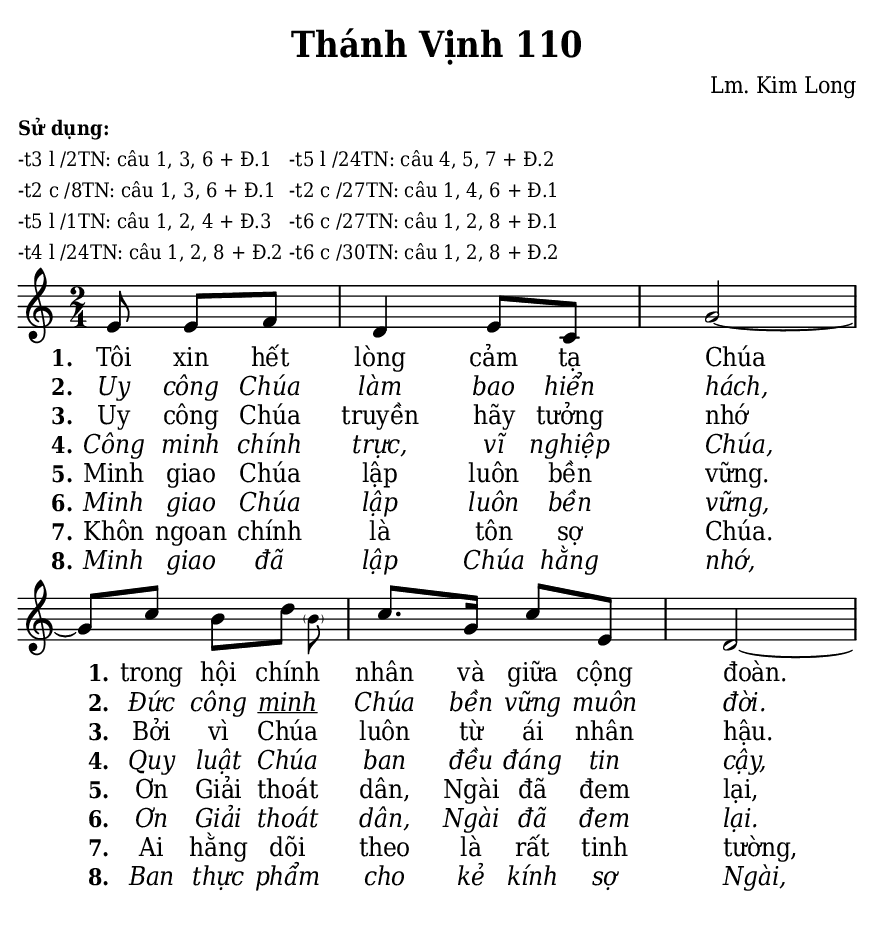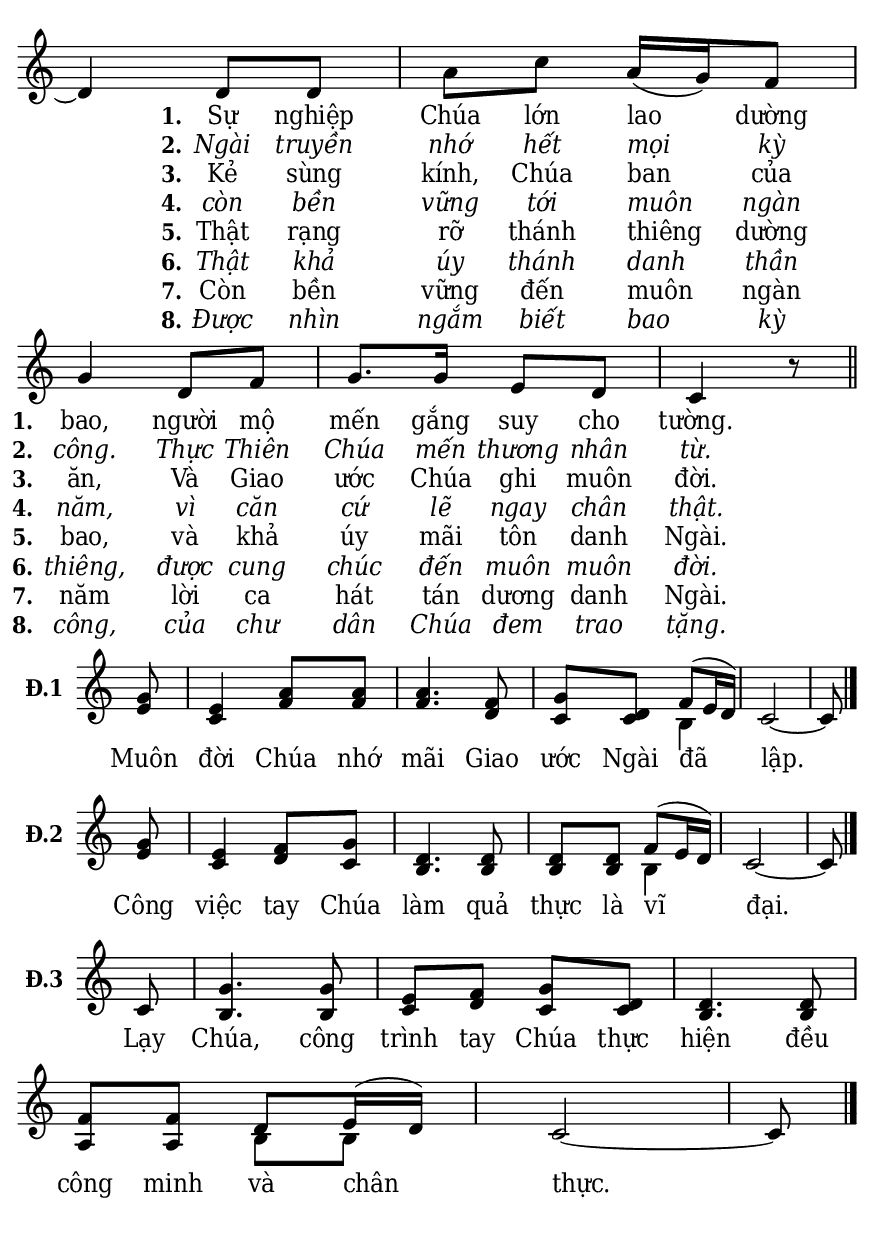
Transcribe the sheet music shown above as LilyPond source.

% Cài đặt chung
\version "2.22.1"
\include "english.ly"

\header {
  title = "Thánh Vịnh 110"
  composer = "Lm. Kim Long"
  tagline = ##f
}

% mã nguồn cho những chức năng chưa hỗ trợ trong phiên bản lilypond hiện tại
% cung cấp bởi cộng đồng lilypond khi gửi email đến lilypond-user@gnu.org
% in số phiên khúc trên mỗi dòng
#(define (add-grob-definition grob-name grob-entry)
     (set! all-grob-descriptions
           (cons ((@@ (lily) completize-grob-entry)
                  (cons grob-name grob-entry))
                 all-grob-descriptions)))

#(add-grob-definition
    'StanzaNumberSpanner
    `((direction . ,LEFT)
      (font-series . bold)
      (padding . 1.0)
      (side-axis . ,X)
      (stencil . ,ly:text-interface::print)
      (X-offset . ,ly:side-position-interface::x-aligned-side)
      (Y-extent . ,grob::always-Y-extent-from-stencil)
      (meta . ((class . Spanner)
               (interfaces . (font-interface
                              side-position-interface
                              stanza-number-interface
                              text-interface))))))

\layout {
    \context {
      \Global
      \grobdescriptions #all-grob-descriptions
    }
    \context {
      \Score
      \remove Stanza_number_align_engraver
      \consists
        #(lambda (context)
           (let ((texts '())
                 (syllables '()))
             (make-engraver
              (acknowledgers
               ((stanza-number-interface engraver grob source-engraver)
                  (set! texts (cons grob texts)))
               ((lyric-syllable-interface engraver grob source-engraver)
                  (set! syllables (cons grob syllables))))
              ((stop-translation-timestep engraver)
                 (for-each
                  (lambda (text)
                    (for-each
                     (lambda (syllable)
                       (ly:pointer-group-interface::add-grob
                        text
                        'side-support-elements
                        syllable))
                     syllables))
                  texts)
                 (set! syllables '())))))
    }
    \context {
      \Lyrics
      \remove Stanza_number_engraver
      \consists
        #(lambda (context)
           (let ((text #f)
                 (last-stanza #f))
             (make-engraver
              ((process-music engraver)
                 (let ((stanza (ly:context-property context 'stanza #f)))
                   (if (and stanza (not (equal? stanza last-stanza)))
                       (let ((column (ly:context-property context
'currentCommandColumn)))
                         (set! last-stanza stanza)
                         (if text
                             (ly:spanner-set-bound! text RIGHT column))
                         (set! text (ly:engraver-make-grob engraver
'StanzaNumberSpanner '()))
                         (ly:grob-set-property! text 'text stanza)
                         (ly:spanner-set-bound! text LEFT column)))))
              ((finalize engraver)
                 (if text
                     (let ((column (ly:context-property context
'currentCommandColumn)))
                       (ly:spanner-set-bound! text RIGHT column)))))))
      \override StanzaNumberSpanner.horizon-padding = 10000
    }
}

stanzaReminderOff =
  \temporary \override StanzaNumberSpanner.after-line-breaking =
     #(lambda (grob)
        ;; Can be replaced with (not (first-broken-spanner? grob)) in 2.23.
        (if (let ((siblings (ly:spanner-broken-into (ly:grob-original grob))))
              (and (pair? siblings)
                   (not (eq? grob (car siblings)))))
            (ly:grob-suicide! grob)))

stanzaReminderOn = \undo \stanzaReminderOff
% kết thúc mã nguồn

% Nhạc
nhacPhanMot = \relative c' {
  \key c \major
  \time 2/4
  \partial 4. e8 e f |
  d4 e8 c |
  g'2 ~ |
  g8 c b
  <<
    {
      \voiceOne
      \once \stemDown d
    }
    \new Voice = "splitpart" {
      \voiceTwo
      \once \override NoteColumn.force-hshift = #2
      \tweak font-size #-2
      \parenthesize
      b
    }
  >>
  \oneVoice
  c8. g16 c8 e, |
  d2 ~ |
  d4 d8 d |
  a'8 c a16 (g) f8 |
  g4 d8 f |
  g8. g16 e8 d |
  c4 r8 \bar "||"
}

nhacPhanHai = \relative c'' {
  \key c \major
  \time 2/4
  \partial 8
  <<
    {
      g8 |
      e4 a8 a |
      a4. f8 |
      g d
    }
    {
      e8 |
      c4 f8 f |
      f4. d8 |
      c c
    }
  >>
  <<
    {
      \voiceOne
      f8 (e16 d)
    }
    \new Voice = "splitpart" {
      \voiceTwo
      b4
    }
  >>
  \oneVoice
  c2 ~ |
  c8
  \bar "|."
}

nhacPhanBa = \relative c'' {
  \key c \major
  \time 2/4
  \partial 8
  <<
    {
      g8 |
      e4 f8 g |
      d4. d8 |
      d d
    }
    {
      e8 |
      c4 d8 c |
      b4. b8 |
      b b
    }
  >>
  <<
    {
      \voiceOne
      f'8 (e16 d)
    }
    \new Voice = "splitpart" {
      \voiceTwo
      b4
    }
  >>
  \oneVoice
  c2 ~ |
  c8
  \bar "|."
}

nhacPhanBon = \relative c' {
  \key c \major
  \time 2/4
  \partial 8 c8 |
  <<
    {
      g'4. g8 |
      e f g d |
      d4. d8 |
      f f
    }
    {
      b,4. b8 |
      c d c c |
      b4. b8 |
      a a
    }
  >>
  <<
    {
      \voiceOne
      d8 e16 (d)
    }
    \new Voice = "splitpart" {
      \voiceTwo
      b8 b
    }
  >>
  \oneVoice
  c2 ~ |
  c8
  \bar "|."
}

% Lời
loiPhanMot = \lyricmode {
  <<
    {
      \set stanza = "1."
      Tôi xin hết lòng cảm tạ Chúa
      trong hội chính nhân và giữa cộng đoàn.
      Sự nghiệp Chúa lớn lao dường bao,
      người mộ mến gắng suy cho tường.
    }
    \new Lyrics {
	    \set associatedVoice = "beSop"
	    \set stanza = "2."
      \override Lyrics.LyricText.font-shape = #'italic
      Uy công Chúa làm bao hiển hách,
      Đức công \markup { \underline "minh" } Chúa bền vững muôn đời.
      Ngài truyền nhớ hết mọi kỳ công.
      Thực Thiên Chúa mến thương nhân từ.
    }
    \new Lyrics {
	    \set associatedVoice = "beSop"
	    \set stanza = "3."
      Uy công Chúa truyền hãy tưởng nhớ
      Bởi vì Chúa luôn từ ái nhân hậu.
      Kẻ sùng kính, Chúa ban của ăn,
      Và Giao ước Chúa ghi muôn đời.
    }
    \new Lyrics {
	    \set associatedVoice = "beSop"
	    \set stanza = "4."
      \override Lyrics.LyricText.font-shape = #'italic
      Công minh chính trực, vĩ nghiệp Chúa,
      Quy luật Chúa ban đều đáng tin cậy,
      còn bền vững tới muôn ngàn năm,
      vì căn cứ lẽ ngay chân thật.
    }
    \new Lyrics {
	    \set associatedVoice = "beSop"
	    \set stanza = "5."
      Minh giao Chúa lập luôn bền vững.
      Ơn Giải thoát dân, Ngài đã đem lại,
      Thật rạng rỡ thánh thiêng dường bao,
      và khả úy mãi tôn danh Ngài.
    }
    \new Lyrics {
	    \set associatedVoice = "beSop"
	    \set stanza = "6."
      \override Lyrics.LyricText.font-shape = #'italic
      Minh giao Chúa lập luôn bền vững,
      Ơn Giải thoát dân, Ngài đã đem lại.
      Thật khả úy thánh danh thần thiêng,
      được cung chúc đến muôn muôn đời.
    }
    \new Lyrics {
	    \set associatedVoice = "beSop"
	    \set stanza = "7."
      Khôn ngoan chính là tôn sợ Chúa.
      Ai hằng dõi theo là rất tinh tường,
      Còn bền vững đến muôn ngàn năm
      lời ca hát tán dương danh Ngài.
    }
    \new Lyrics {
	    \set associatedVoice = "beSop"
	    \set stanza = "8."
      \override Lyrics.LyricText.font-shape = #'italic
      Minh giao đã lập Chúa hằng nhớ,
      Ban thực phẩm cho kẻ kính sợ Ngài,
      Được nhìn ngắm biết bao kỳ công,
      của chư dân Chúa đem trao tặng.
    }
  >>
}

loiPhanHai = \lyricmode {
  Muôn đời Chúa nhớ mãi Giao ước Ngài đã lập.
}

loiPhanBa = \lyricmode {
  Công việc tay Chúa làm quả thực là vĩ đại.
}

loiPhanBon = \lyricmode {
  Lạy Chúa, công trình tay Chúa thực hiện đều công minh và chân thực.
}

% Dàn trang
\paper {
  #(set-paper-size "a5")
  top-margin = 3\mm
  bottom-margin = 3\mm
  left-margin = 3\mm
  right-margin = 3\mm
  indent = #0
  #(define fonts
	 (make-pango-font-tree "Deja Vu Serif Condensed"
	 		       "Deja Vu Serif Condensed"
			       "Deja Vu Serif Condensed"
			       (/ 20 20)))
  print-page-number = ##f
  ragged-bottom = ##t
}

\markup {
  \vspace #1
  %\fill-line {
    \column {
      \left-align {
        \line { \bold \small "Sử dụng:" }
        \line { \small "-t3 l /2TN: câu 1, 3, 6 + Đ.1" }
        \line { \small "-t2 c /8TN: câu 1, 3, 6 + Đ.1" }
        \line { \small "-t5 l /1TN: câu 1, 2, 4 + Đ.3" }
        \line { \small "-t4 l /24TN: câu 1, 2, 8 + Đ.2" }
      }
    }
    \column {
      \left-align {
        \line { \small " " }
        \line { \small "-t5 l /24TN: câu 4, 5, 7 + Đ.2" }
        \line { \small "-t2 c /27TN: câu 1, 4, 6 + Đ.1" }
        \line { \small "-t6 c /27TN: câu 1, 2, 8 + Đ.1" }
        \line { \small "-t6 c /30TN: câu 1, 2, 8 + Đ.2" }
      }
    }
  %}
}

\score {
  <<
    \new Staff <<
        \clef treble
        \new Voice = beSop {
          \nhacPhanMot
        }
      \new Lyrics \lyricsto beSop \loiPhanMot
    >>
  >>
  \layout {
    \override Lyrics.LyricSpace.minimum-distance = #1
    \override Score.BarNumber.break-visibility = ##(#f #f #f)
    \override Score.SpacingSpanner.uniform-stretching = ##t
    ragged-last = ##f
  }
}

\score {
  <<
    \new Staff \with {
      \remove "Time_signature_engraver"
      instrumentName = \markup { \bold "Đ.1" }} <<
        \clef treble
        \new Voice = beSop {
          \nhacPhanHai
        }
      \new Lyrics \lyricsto beSop \loiPhanHai
    >>
  >>
  \layout {
    indent = 10
    \override Lyrics.LyricSpace.minimum-distance = #2
    \override Score.BarNumber.break-visibility = ##(#f #f #f)
    \override Score.SpacingSpanner.uniform-stretching = ##t
    \override LyricHyphen.minimum-distance = #2.0
    ragged-last = ##f
  }
}

\score {
  <<
    \new Staff \with {
      \remove "Time_signature_engraver"
      instrumentName = \markup { \bold "Đ.2" }} <<
        \clef treble
        \new Voice = beSop {
          \nhacPhanBa
        }
      \new Lyrics \lyricsto beSop \loiPhanBa
    >>
  >>
  \layout {
    indent = 10
    \override Lyrics.LyricSpace.minimum-distance = #2
    \override Score.BarNumber.break-visibility = ##(#f #f #f)
    \override Score.SpacingSpanner.uniform-stretching = ##t
    \override LyricHyphen.minimum-distance = #2.0
    ragged-last = ##f
  }
}

\score {
  <<
    \new Staff \with {
      \remove "Time_signature_engraver"
      instrumentName = \markup { \bold "Đ.3" }} <<
        \clef treble
        \new Voice = beSop {
          \nhacPhanBon
        }
      \new Lyrics \lyricsto beSop \loiPhanBon
    >>
  >>
  \layout {
    indent = 10
    \override Lyrics.LyricSpace.minimum-distance = #2
    \override Score.BarNumber.break-visibility = ##(#f #f #f)
    \override Score.SpacingSpanner.uniform-stretching = ##t
    \override LyricHyphen.minimum-distance = #2.0
    ragged-last = ##f
  }
}
